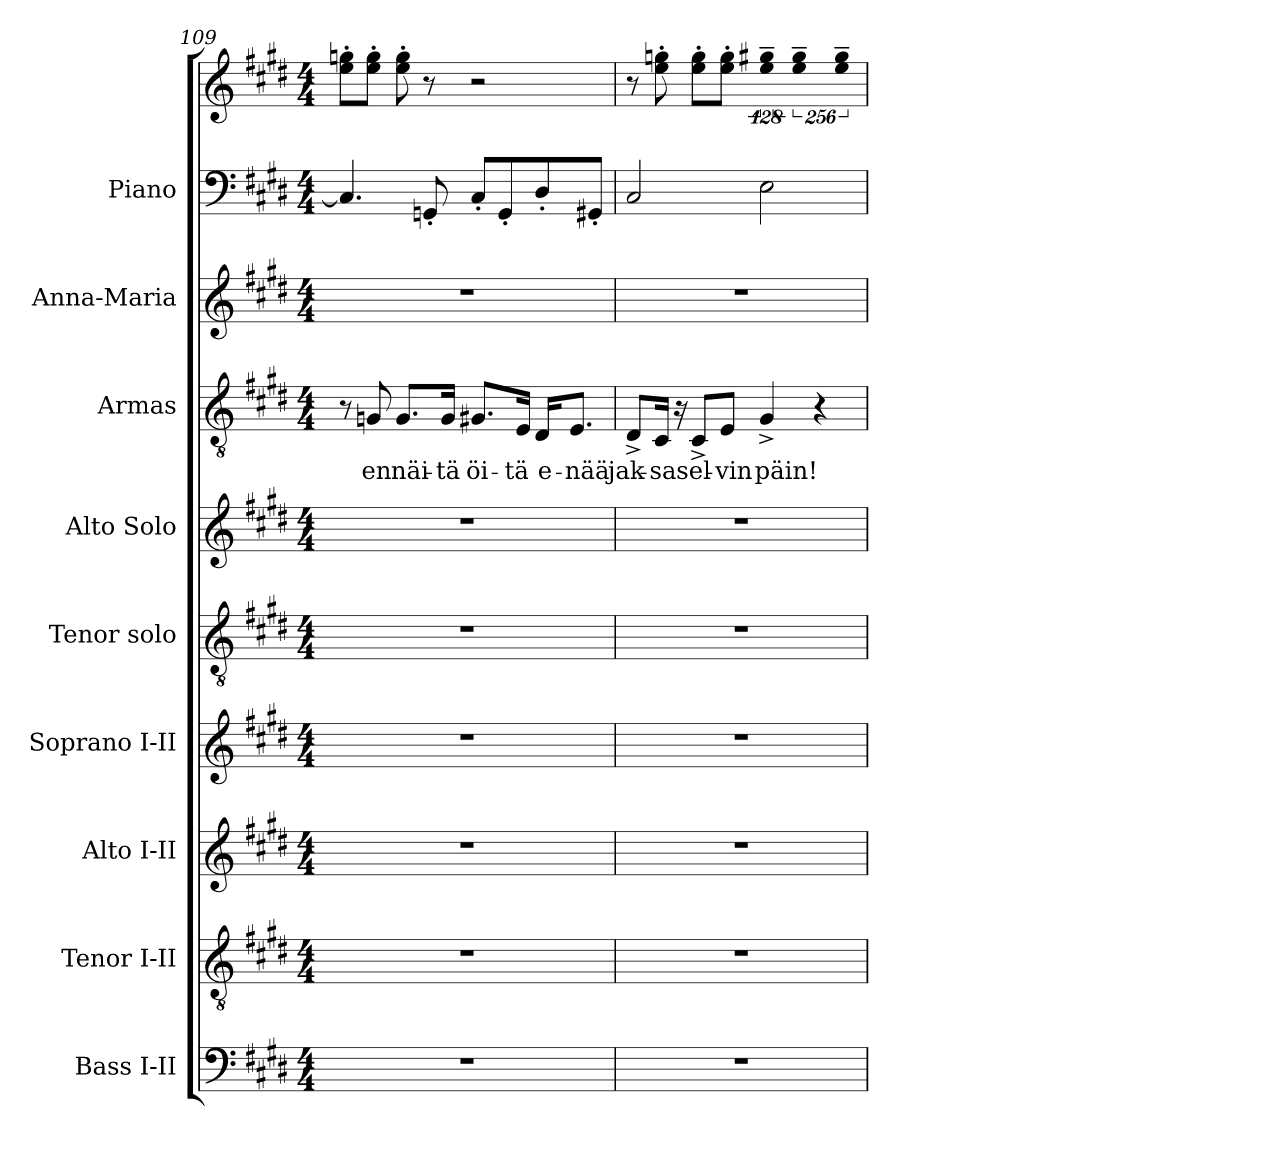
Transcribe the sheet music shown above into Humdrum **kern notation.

**kern	**kern	**kern	**kern	**kern	**kern	**kern	**text	**kern	**kern	**kern
*part9	*part8	*part7	*part6	*part5	*part4	*part3	*part3	*part2	*part1	*part1
*staff10	*staff9	*staff8	*staff7	*staff6	*staff5	*staff4	*staff4	*staff3	*staff2	*staff1
*I"Bass I-II	*I"Tenor I-II	*I"Alto I-II	*I"Soprano I-II	*I"Tenor solo	*I"Alto Solo	*I"Armas	*	*I"Anna-Maria	*I"Piano	*
*I'B.	*I'T.	*I'A.	*I'S.	*I'T. Solo	*I'A. Solo	*I'Armas	*	*I'A-M	*I'Pno.	*
!!LO:LB:g=z
*clefF4	*clefGv2	*clefG2	*clefG2	*clefGv2	*clefG2	*clefGv2	*	*clefG2	*clefF4	*clefG2
*	*ITrd7c12	*	*	*ITrd7c12	*	*ITrd7c12	*	*	*	*
*k[f#c#g#d#]	*k[f#c#g#d#]	*k[f#c#g#d#]	*k[f#c#g#d#]	*k[f#c#g#d#]	*k[f#c#g#d#]	*k[f#c#g#d#]	*	*k[f#c#g#d#]	*k[f#c#g#d#]	*k[f#c#g#d#]
*c#:	*c#:	*c#:	*c#:	*c#:	*c#:	*c#:	*	*c#:	*c#:	*c#:
*M4/4	*M4/4	*M4/4	*M4/4	*M4/4	*M4/4	*M4/4	*	*M4/4	*M4/4	*M4/4
=109	=109	=109	=109	=109	=109	=109	=109	=109	=109	=109
1r	1r	1r	1r	1r	1r	8r	.	1r	4.C#i/]	8eei\' 8ggni'L
!	!	!	!	!	!	!	!LO:LY:b:color=#000000	!	!	!
.	.	.	.	.	.	8GGni/	en	.	.	8eei\' 8ggi'J
!	!	!	!	!	!	!	!LO:LY:b:color=#000000	!	!	!
.	.	.	.	.	.	8.GGi/L	näi-	.	.	8eei\' 8ggi'
.	.	.	.	.	.	.	.	.	8GGn'i/	8r
!	!	!	!	!	!	!	!LO:LY:b:color=#000000	!	!	!
.	.	.	.	.	.	16GGi/Jk	-tä	.	.	.
!	!	!	!	!	!	!	!LO:LY:b:color=#000000	!	!	!
.	.	.	.	.	.	8.GG#Xi/L	öi-	.	8C#'i/L	2r
.	.	.	.	.	.	.	.	.	8GG'i/	.
!	!	!	!	!	!	!	!LO:LY:b:color=#000000	!	!	!
.	.	.	.	.	.	16EEi/Jk	-tä	.	.	.
!	!	!	!	!	!	!	!LO:LY:b:color=#000000	!	!	!
.	.	.	.	.	.	16DD#i/KL	e-	.	8D#'i/	.
!	!	!	!	!	!	!	!LO:LY:b:color=#000000	!	!	!
.	.	.	.	.	.	8.EEi/J	-nää	.	.	.
.	.	.	.	.	.	.	.	.	8GG#X'i/J	.
=110	=110	=110	=110	=110	=110	=110	=110	=110	=110	=110
!	!	!	!	!	!	!	!LO:LY:b:color=#000000	!	!	!
1r	1r	1r	1r	1r	1r	8DD#^i/L	jak-	1r	2C#i/	8r
!	!	!	!	!	!	!	!LO:LY:b:color=#000000	!	!	!
.	.	.	.	.	.	16CC#i/Jk	-sa	.	.	8eei\' 8ggni'
.	.	.	.	.	.	16r	.	.	.	.
!	!	!	!	!	!	!	!LO:LY:b:color=#000000	!	!	!
.	.	.	.	.	.	8CC#^i/L	sel-	.	.	8eei\' 8ggi'L
!	!	!	!	!	!	!	!LO:LY:b:color=#000000	!	!	!
.	.	.	.	.	.	8EEi/J	-vin	.	.	8eei\' 8ggi'J
!	!	!	!	!	!	!	!LO:LY:b:color=#000000	!	!	!LO:N:vis=4
.	.	.	.	.	.	4GG#^i/	päin!	.	2Ei\	512%85eei\~ 512%85gg#Xi~
!	!	!	!	!	!	!	!	!	!	!LO:N:vis=4
.	.	.	.	.	.	.	.	.	.	1024%171eei\~ 1024%171gg#i~
.	.	.	.	.	.	4r	.	.	.	.
!	!	!	!	!	!	!	!	!	!	!LO:N:vis=4
.	.	.	.	.	.	.	.	.	.	1024%171eei\~ 1024%171gg#i~
=	=	=	=	=	=	=	=	=	=	=
*-	*-	*-	*-	*-	*-	*-	*-	*-	*-	*-
